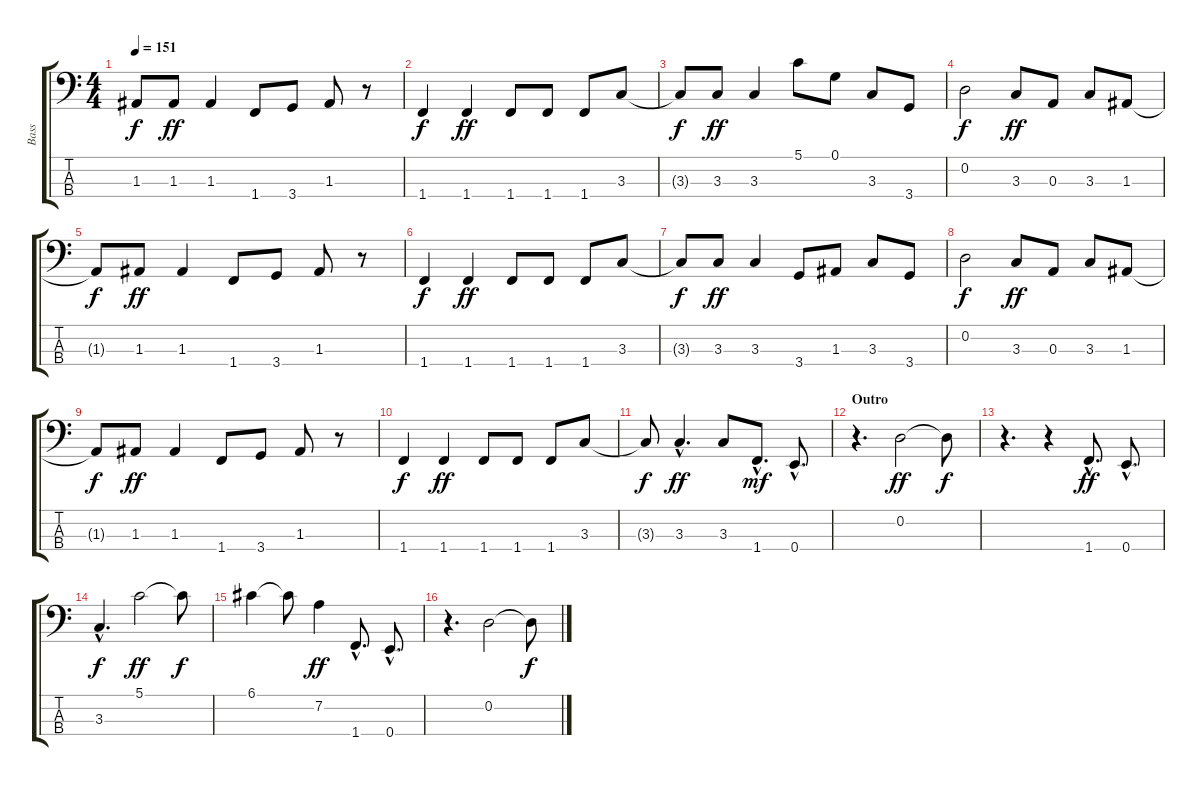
\track ("Bass" "Bass") {instrument fretlessbass}
\staff {score tabs}
\tuning (G2 D2 A1 E1) {hide}
\ts (4 4)
\tempo 151
\clef f4
\ks c
1.3{t}.8{dy f} 1.3.8{dy ff} 1.3.4 1.4.8 3.4.8 1.3.8 r.8 |
1.4.4{dy f} 1.4.4{dy ff} 1.4.8 1.4.8 1.4.8 3.3.8 |
3.3{t}.8{dy f} 3.3.8{dy ff} 3.3.4 5.1.8 0.1.8 3.3.8 3.4.8 |
0.2.2{dy f} 3.3.8{dy ff} 0.3.8 3.3.8 1.3.8 |
1.3{t}.8{dy f} 1.3.8{dy ff} 1.3.4 1.4.8 3.4.8 1.3.8 r.8 |
1.4.4{dy f} 1.4.4{dy ff} 1.4.8 1.4.8 1.4.8 3.3.8 |
3.3{t}.8{dy f} 3.3.8{dy ff} 3.3.4 3.4.8 1.3.8 3.3.8 3.4.8 |
0.2.2{dy f} 3.3.8{dy ff} 0.3.8 3.3.8 1.3.8 |
1.3{t}.8{dy f} 1.3.8{dy ff} 1.3.4 1.4.8 3.4.8 1.3.8 r.8 |
1.4.4{dy f} 1.4.4{dy ff} 1.4.8 1.4.8 1.4.8 3.3.8 |
3.3{t}.8{dy f} 3.3{hac}.4{d dy ff} 3.3.8 1.4{hac}.8{d dy mf} 0.4{hac}.8{d} |
\section ("" "Outro")
r.4{d} 0.2.2{dy ff} 0.2{t}.8{dy f} |
r.4{d} r.4 1.4{hac}.8{d dy ff} 0.4{hac}.8{d} |
3.3{hac}.4{d dy f} 5.1.2{dy ff} 5.1{t}.8{dy f} |
6.1.4 6.1{t}.8 7.2.4{dy ff} 1.4{hac}.8{d} 0.4{hac}.8{d} |
r.4{d} 0.2.2 0.2{t}.8{dy f}
